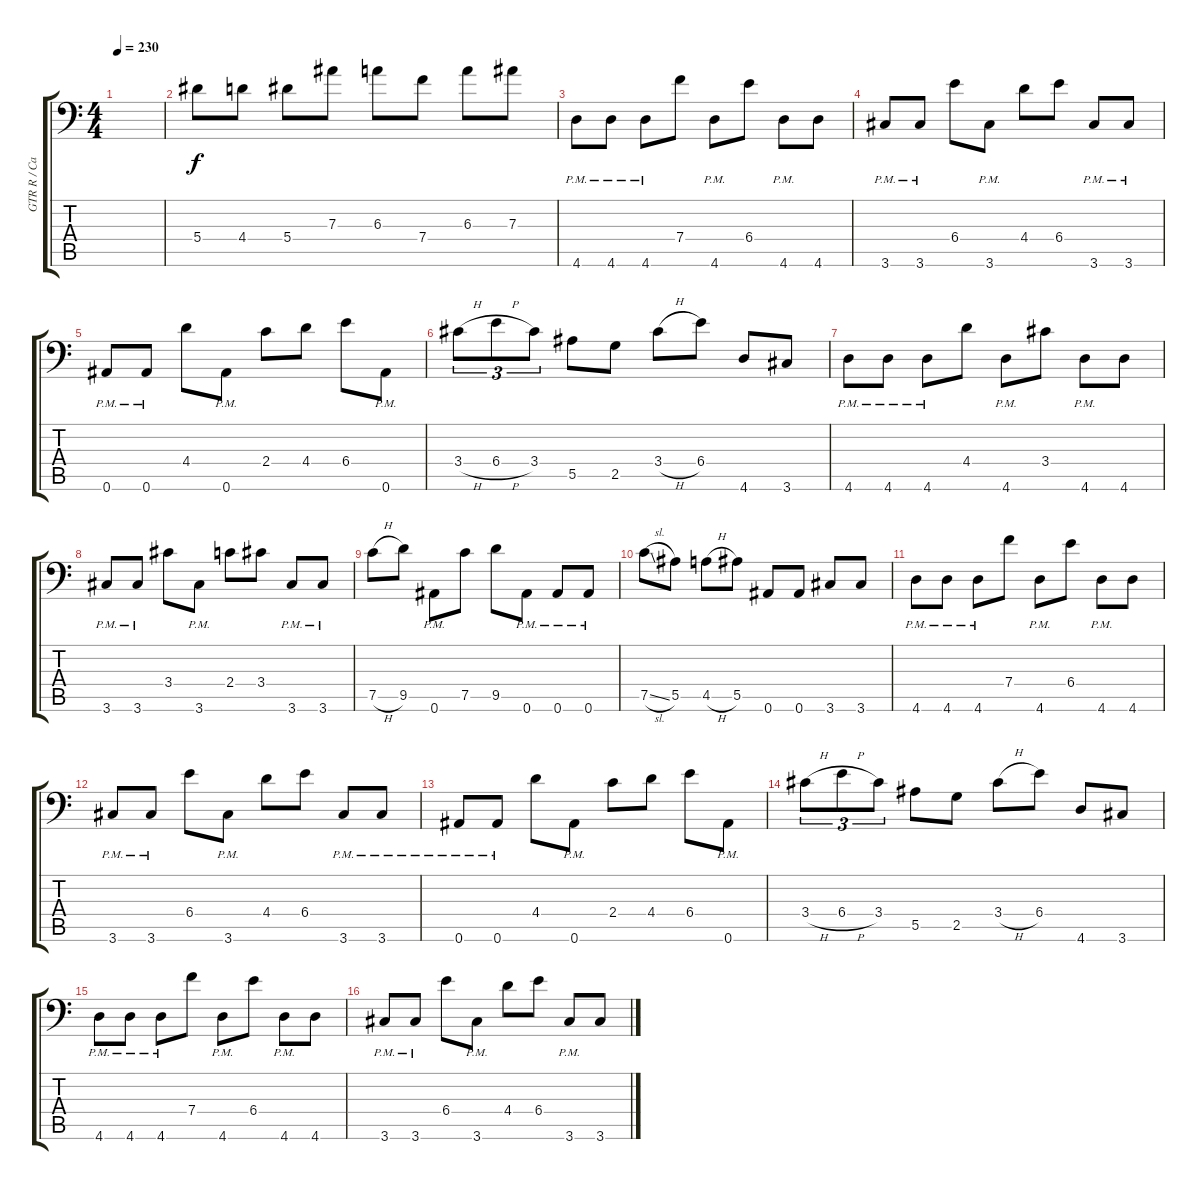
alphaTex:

\track ("GTR R / Carlos" "GTR R / Ca") {instrument overdrivenguitar}
\staff {score tabs}
\tuning (C4 G3 Eb3 Bb2 F2 Bb1) {hide}
\ts (4 4)
\tempo 230
\clef f4
\ks c
|
5.4.8 4.4.8 5.4.8 7.3.8 6.3.8 7.4.8 6.3.8 7.3.8 |
4.6{pm}.8 4.6{pm}.8 4.6{pm}.8 7.4.8 4.6{pm}.8 6.4.8 4.6{pm}.8 4.6.8 |
3.6{pm}.8 3.6{pm}.8 6.4.8 3.6{pm}.8 4.4.8 6.4.8 3.6{pm}.8 3.6{pm}.8 |
0.6{pm}.8 0.6{pm}.8 4.4.8 0.6{pm}.8 2.4.8 4.4.8 6.4.8 0.6{pm}.8 |
3.4{h}.8{tu (3 2)} 6.4{h}.8{tu (3 2)} 3.4.8{tu (3 2)} 5.5.8 2.5.8 3.4{h}.8 6.4.8 4.6.8 3.6.8 |
4.6{pm}.8 4.6{pm}.8 4.6{pm}.8 4.4.8 4.6{pm}.8 3.4.8 4.6{pm}.8 4.6.8 |
3.6{pm}.8 3.6{pm}.8 3.4.8 3.6{pm}.8 2.4.8 3.4.8 3.6{pm}.8 3.6{pm}.8 |
7.5{h}.8 9.5.8 0.6{pm}.8 7.5.8 9.5.8 0.6{pm}.8 0.6{pm}.8 0.6{pm}.8 |
7.5{sl}.8 5.5.8 4.5{h}.8 5.5.8 0.6.8 0.6.8 3.6.8 3.6.8 |
4.6{pm}.8 4.6{pm}.8 4.6{pm}.8 7.4.8 4.6{pm}.8 6.4.8 4.6{pm}.8 4.6.8 |
3.6{pm}.8 3.6{pm}.8 6.4.8 3.6{pm}.8 4.4.8 6.4.8 3.6{pm}.8 3.6{pm}.8 |
0.6{pm}.8 0.6{pm}.8 4.4.8 0.6{pm}.8 2.4.8 4.4.8 6.4.8 0.6{pm}.8 |
3.4{h}.8{tu (3 2)} 6.4{h}.8{tu (3 2)} 3.4.8{tu (3 2)} 5.5.8 2.5.8 3.4{h}.8 6.4.8 4.6.8 3.6.8 |
4.6{pm}.8 4.6{pm}.8 4.6{pm}.8 7.4.8 4.6{pm}.8 6.4.8 4.6{pm}.8 4.6.8 |
3.6{pm}.8 3.6{pm}.8 6.4.8 3.6{pm}.8 4.4.8 6.4.8 3.6{pm}.8 3.6.8
